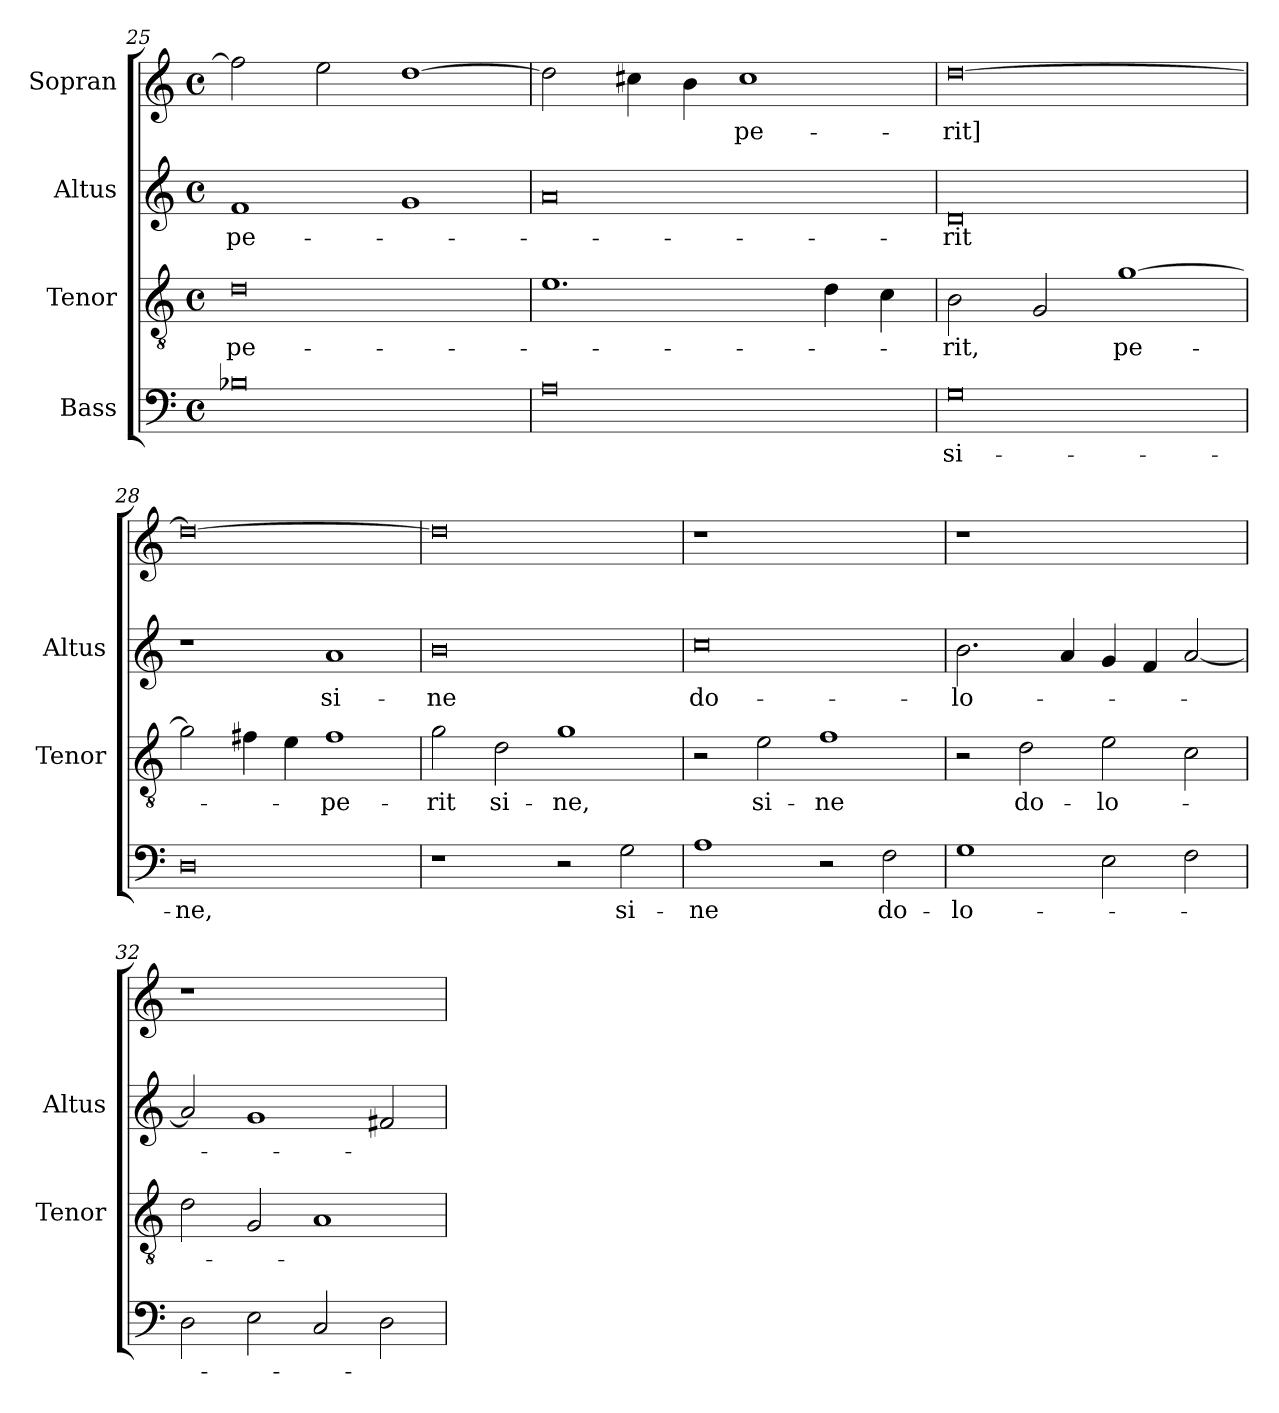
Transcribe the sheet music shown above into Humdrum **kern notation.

**kern	**text	**kern	**text	**kern	**text	**kern	**text
*part4	*part4	*part3	*part3	*part2	*part2	*part1	*part1
*staff4	*staff4	*staff3	*staff3	*staff2	*staff2	*staff1	*staff1
*I"Bass	*	*I"Tenor	*	*I"Altus	*	*I"Sopran	*
*	*	*I'Tenor	*	*I'Altus	*	*	*
*clefF4	*	*clefGv2	*	*clefG2	*	*clefG2	*
*	*	*ITrd7c12	*	*	*	*	*
*k[]	*	*k[]	*	*k[]	*	*k[]	*
*M4/4	*	*M4/4	*	*M4/4	*	*M4/4	*
*met(c)	*	*met(c)	*	*met(c)	*	*met(c)	*
=25	=25	=25	=25	=25	=25	=25	=25
!	!	!	!LO:LY:b:color=#000000	!	!	!	!
!	!	!	!	!	!LO:LY:b:color=#000000	!	!
0B-Xi	.	0Di	-pe-	1fi	-pe-	2ffi\]	.
.	.	.	.	.	.	2eei\	.
.	.	.	.	1gi	.	[>1ddi	.
=26	=26	=26	=26	=26	=26	=26	=26
0Ai	.	1.Ei	.	0ai	.	2ddi\]	.
.	.	.	.	.	.	4cc#Xi\	.
.	.	.	.	.	.	4bi\	.
!	!	!	!	!	!	!	!LO:LY:b:color=#000000
.	.	.	.	.	.	1cc#i	-pe-
.	.	4Di\	.	.	.	.	.
.	.	4Ci\	.	.	.	.	.
=27	=27	=27	=27	=27	=27	=27	=27
!	!LO:LY:b:color=#000000	!	!	!	!	!	!
!	!	!	!LO:LY:b:color=#000000	!	!	!	!
!	!	!	!	!	!LO:LY:b:color=#000000	!	!
!	!	!	!	!	!	!	!LO:LY:b:color=#000000
0Gi	si-	2BBi\	-rit,	0di	-rit	[>0ddi	-rit]
.	.	2GGi/	.	.	.	.	.
!	!	!	!LO:LY:b:color=#000000	!	!	!	!
.	.	[>1Gi	pe-	.	.	.	.
=28	=28	=28	=28	=28	=28	=28	=28
!	!LO:LY:b:color=#000000	!	!	!	!	!	!
0Di	-ne,	2Gi\]	.	1r	.	0ddi_>	.
.	.	4F#Xi\	.	.	.	.	.
.	.	4Ei\	.	.	.	.	.
!	!	!	!LO:LY:b:color=#000000	!	!	!	!
!	!	!	!	!	!LO:LY:b:color=#000000	!	!
.	.	1F#i	-pe-	1ai	si-	.	.
!!LO:LB:g=z
=29	=29	=29	=29	=29	=29	=29	=29
!	!	!	!LO:LY:b:color=#000000	!	!	!	!
!	!	!	!	!	!LO:LY:b:color=#000000	!	!
1r	.	2Gi\	-rit	0bi	-ne	0ddi]	.
!	!	!	!LO:LY:b:color=#000000	!	!	!	!
.	.	2Di\	si-	.	.	.	.
!	!	!	!LO:LY:b:color=#000000	!	!	!	!
2r	.	1Gi	-ne,	.	.	.	.
!	!LO:LY:b:color=#000000	!	!	!	!	!	!
2Gi\	si-	.	.	.	.	.	.
=30	=30	=30	=30	=30	=30	=30	=30
!	!LO:LY:b:color=#000000	!	!	!	!	!	!
!	!	!	!	!	!LO:LY:b:color=#000000	!LO:N:vis=1	!
1Ai	-ne	2r	.	0cci	do-	1r	.
!	!	!	!LO:LY:b:color=#000000	!	!	!	!
.	.	2Ei\	si-	.	.	.	.
!	!	!	!LO:LY:b:color=#000000	!	!	!	!
2r	.	1Fi	-ne	.	.	1ryy	.
!	!LO:LY:b:color=#000000	!	!	!	!	!	!
2Fi\	do-	.	.	.	.	.	.
=31	=31	=31	=31	=31	=31	=31	=31
!	!LO:LY:b:color=#000000	!	!	!	!	!	!
!	!	!	!	!	!LO:LY:b:color=#000000	!LO:N:vis=1	!
1Gi	-lo-	2r	.	2.bi\	-lo-	1r	.
!	!	!	!LO:LY:b:color=#000000	!	!	!	!
.	.	2Di\	do-	.	.	.	.
.	.	.	.	4ai/	.	.	.
!	!	!	!LO:LY:b:color=#000000	!	!	!	!
2Ei\	.	2Ei\	-lo-	4gi/	.	1ryy	.
.	.	.	.	4fi/	.	.	.
2Fi\	.	2Ci\	.	[<2ai/	.	.	.
=32	=32	=32	=32	=32	=32	=32	=32
!	!	!	!	!	!	!LO:N:vis=1	!
2Di\	.	2Di\	.	2ai/]	.	1r	.
2Ei\	.	2GGi/	.	1gi	.	.	.
2Ci/	.	1AAi	.	.	.	1ryy	.
2Di\	.	.	.	2f#Xi/	.	.	.
=	=	=	=	=	=	=	=
*-	*-	*-	*-	*-	*-	*-	*-
